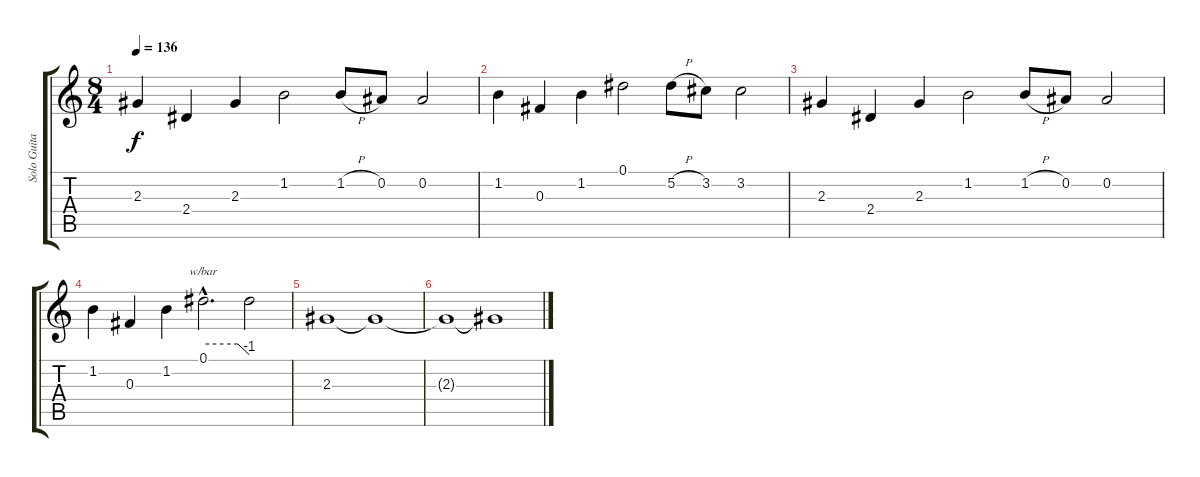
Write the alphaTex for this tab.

\track ("Solo Guitar" "Solo Guita") {instrument distortionguitar}
\staff {score tabs}
\tuning (Eb4 Bb3 Gb3 Db3 Ab2 Eb2) {hide}
\ts (8 4)
\tempo 136
\clef g2
\ks c
2.3.4{dy f} 2.4.4 2.3.4 1.2.2 1.2{h}.8 0.2.8 0.2.2 |
1.2.4 0.3.4 1.2.4 0.1.2 5.2{h}.8 3.2.8 3.2.2 |
2.3.4 2.4.4 2.3.4 1.2.2 1.2{h}.8 0.2.8 0.2.2 |
1.2.4 0.3.4 1.2.4 0.1{hac}.2{d tbe (custom default 0 0 45 0 60 -4)} 0.1{t}.2 |
2.3.1 2.3{t}.1 |
2.3{t}.1 2.3{t}.1
